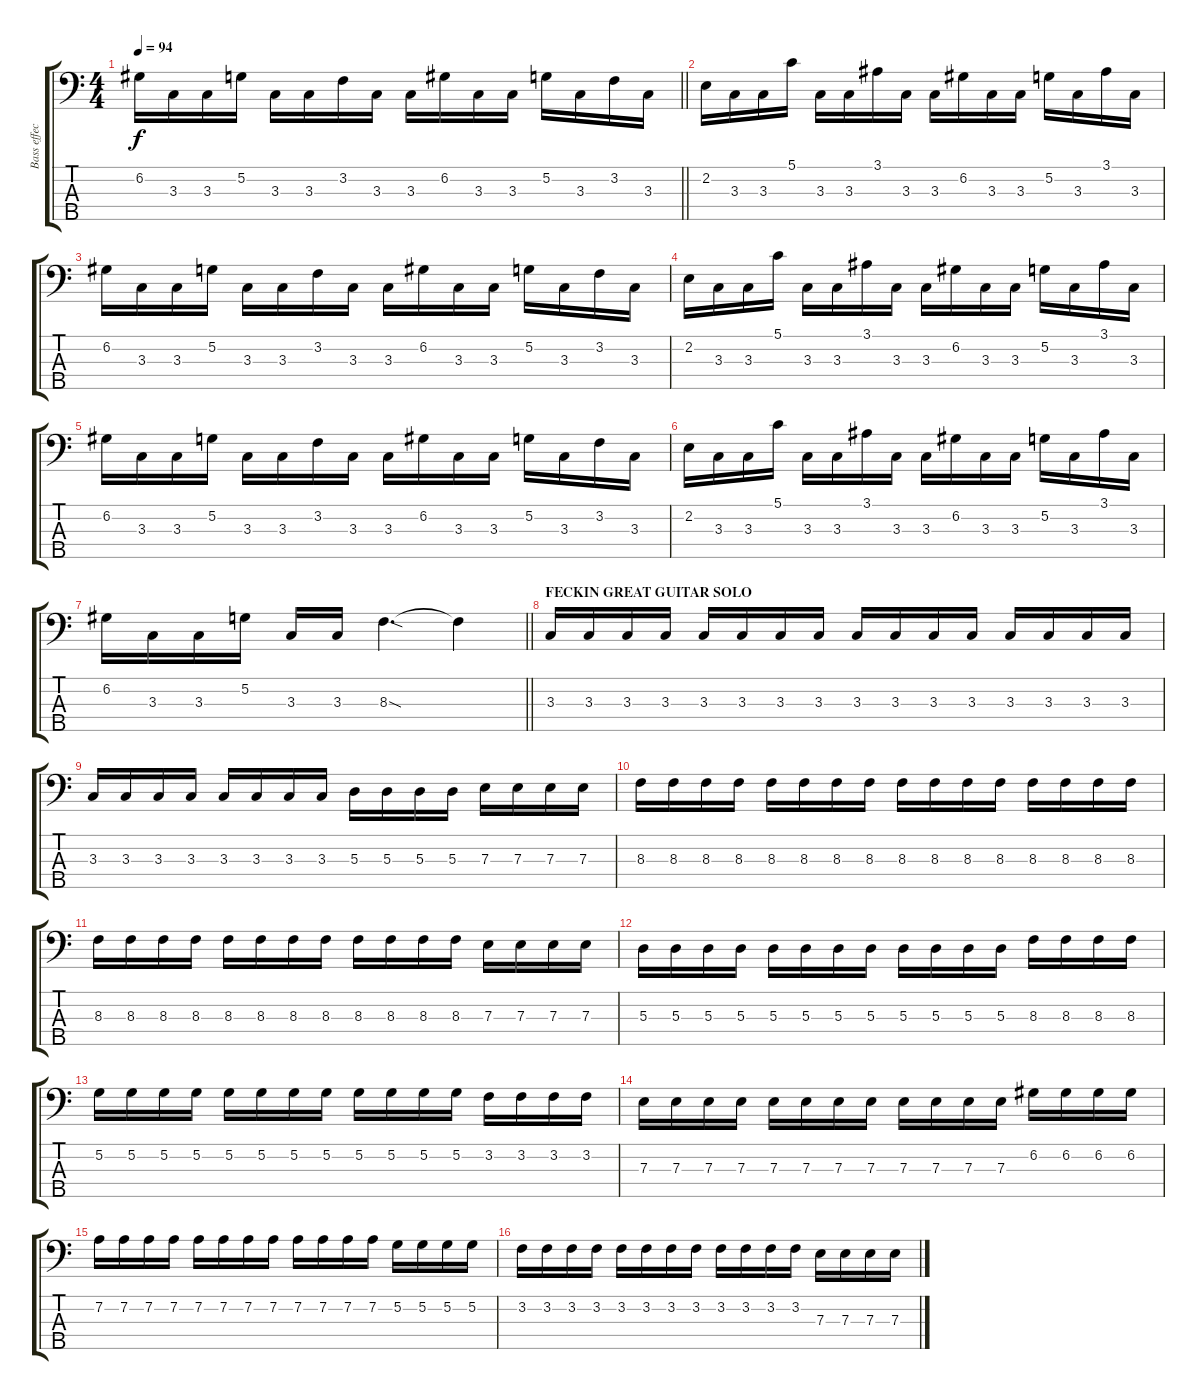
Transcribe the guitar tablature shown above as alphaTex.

\track ("Bass effect" "Bass effec") {instrument distortionguitar}
\staff {score tabs}
\tuning (G2 D2 A1 E1 B0) {hide}
\ts (4 4)
\tempo 94
\clef f4
\barLineRight lightlight
\ks c
6.2.16{dy f} 3.3.16 3.3.16 5.2.16 3.3.16 3.3.16 3.2.16 3.3.16 3.3.16 6.2.16 3.3.16 3.3.16 5.2.16 3.3.16 3.2.16 3.3.16 |
2.2.16 3.3.16 3.3.16 5.1.16 3.3.16 3.3.16 3.1.16 3.3.16 3.3.16 6.2.16 3.3.16 3.3.16 5.2.16 3.3.16 3.1.16 3.3.16 |
6.2.16 3.3.16 3.3.16 5.2.16 3.3.16 3.3.16 3.2.16 3.3.16 3.3.16 6.2.16 3.3.16 3.3.16 5.2.16 3.3.16 3.2.16 3.3.16 |
2.2.16 3.3.16 3.3.16 5.1.16 3.3.16 3.3.16 3.1.16 3.3.16 3.3.16 6.2.16 3.3.16 3.3.16 5.2.16 3.3.16 3.1.16 3.3.16 |
6.2.16 3.3.16 3.3.16 5.2.16 3.3.16 3.3.16 3.2.16 3.3.16 3.3.16 6.2.16 3.3.16 3.3.16 5.2.16 3.3.16 3.2.16 3.3.16 |
2.2.16 3.3.16 3.3.16 5.1.16 3.3.16 3.3.16 3.1.16 3.3.16 3.3.16 6.2.16 3.3.16 3.3.16 5.2.16 3.3.16 3.1.16 3.3.16 |
\barLineRight lightlight
6.2.16 3.3.16 3.3.16 5.2.16 3.3.16 3.3.16 8.3{sod}.4{d} 8.3{t}.4 |
\section ("" "FECKIN GREAT GUITAR SOLO")
3.3.16 3.3.16 3.3.16 3.3.16 3.3.16 3.3.16 3.3.16 3.3.16 3.3.16 3.3.16 3.3.16 3.3.16 3.3.16 3.3.16 3.3.16 3.3.16 |
3.3.16 3.3.16 3.3.16 3.3.16 3.3.16 3.3.16 3.3.16 3.3.16 5.3.16 5.3.16 5.3.16 5.3.16 7.3.16 7.3.16 7.3.16 7.3.16 |
8.3.16 8.3.16 8.3.16 8.3.16 8.3.16 8.3.16 8.3.16 8.3.16 8.3.16 8.3.16 8.3.16 8.3.16 8.3.16 8.3.16 8.3.16 8.3.16 |
8.3.16 8.3.16 8.3.16 8.3.16 8.3.16 8.3.16 8.3.16 8.3.16 8.3.16 8.3.16 8.3.16 8.3.16 7.3.16 7.3.16 7.3.16 7.3.16 |
5.3.16 5.3.16 5.3.16 5.3.16 5.3.16 5.3.16 5.3.16 5.3.16 5.3.16 5.3.16 5.3.16 5.3.16 8.3.16 8.3.16 8.3.16 8.3.16 |
5.2.16 5.2.16 5.2.16 5.2.16 5.2.16 5.2.16 5.2.16 5.2.16 5.2.16 5.2.16 5.2.16 5.2.16 3.2.16 3.2.16 3.2.16 3.2.16 |
7.3.16 7.3.16 7.3.16 7.3.16 7.3.16 7.3.16 7.3.16 7.3.16 7.3.16 7.3.16 7.3.16 7.3.16 6.2.16 6.2.16 6.2.16 6.2.16 |
7.2.16 7.2.16 7.2.16 7.2.16 7.2.16 7.2.16 7.2.16 7.2.16 7.2.16 7.2.16 7.2.16 7.2.16 5.2.16 5.2.16 5.2.16 5.2.16 |
3.2.16 3.2.16 3.2.16 3.2.16 3.2.16 3.2.16 3.2.16 3.2.16 3.2.16 3.2.16 3.2.16 3.2.16 7.3.16 7.3.16 7.3.16 7.3.16
